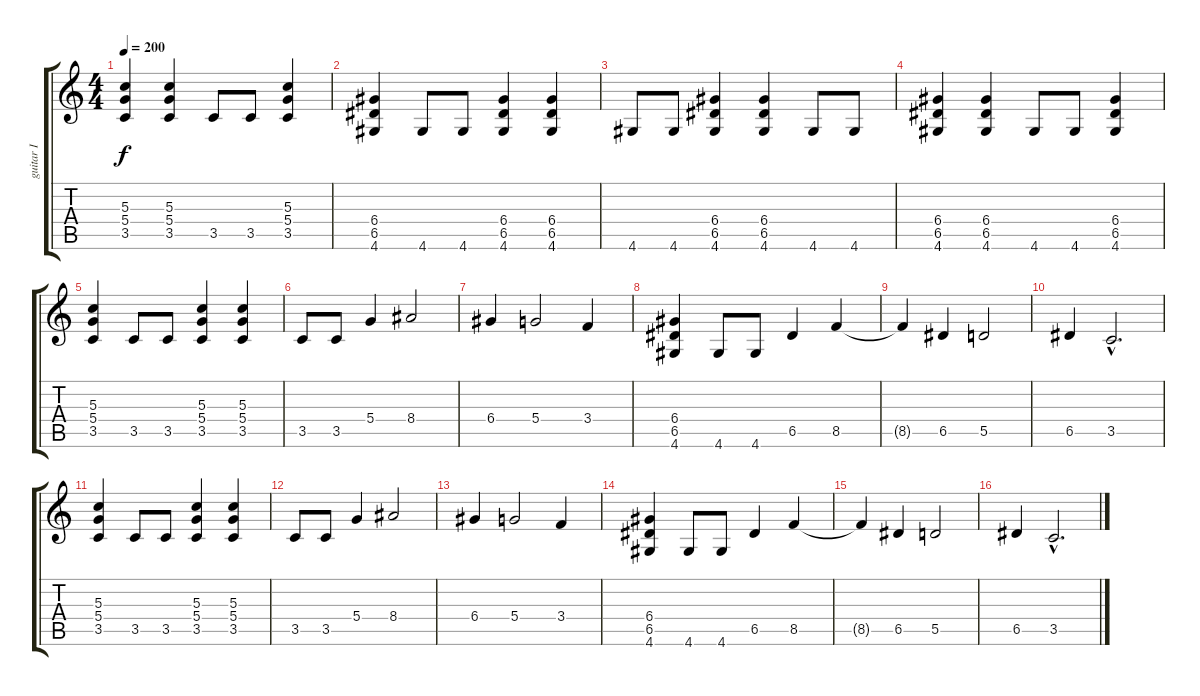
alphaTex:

\track ("guitar I" "guitar I") {instrument distortionguitar}
\staff {score tabs}
\tuning (E4 B3 G3 D3 A2 E2) {hide}
\ts (4 4)
\tempo 200
\clef g2
\ks c
(5.3 5.4 3.5).4{dy f} (5.3 5.4 3.5).4 3.5.8 3.5.8 (5.3 5.4 3.5).4 |
(6.4 6.5 4.6).4 4.6.8 4.6.8 (6.4 6.5 4.6).4 (6.4 6.5 4.6).4 |
4.6.8 4.6.8 (6.4 6.5 4.6).4 (6.4 6.5 4.6).4 4.6.8 4.6.8 |
(6.4 6.5 4.6).4 (6.4 6.5 4.6).4 4.6.8 4.6.8 (6.4 6.5 4.6).4 |
(5.3 5.4 3.5).4 3.5.8 3.5.8 (5.3 5.4 3.5).4 (5.3 5.4 3.5).4 |
3.5.8 3.5.8 5.4.4 8.4.2 |
6.4.4 5.4.2 3.4.4 |
(6.4 6.5 4.6).4 4.6.8 4.6.8 6.5.4 8.5.4 |
8.5{t}.4 6.5.4 5.5.2 |
6.5.4 3.5{hac}.2{d} |
(5.3 5.4 3.5).4 3.5.8 3.5.8 (5.3 5.4 3.5).4 (5.3 5.4 3.5).4 |
3.5.8 3.5.8 5.4.4 8.4.2 |
6.4.4 5.4.2 3.4.4 |
(6.4 6.5 4.6).4 4.6.8 4.6.8 6.5.4 8.5.4 |
8.5{t}.4 6.5.4 5.5.2 |
6.5.4 3.5{hac}.2{d}
